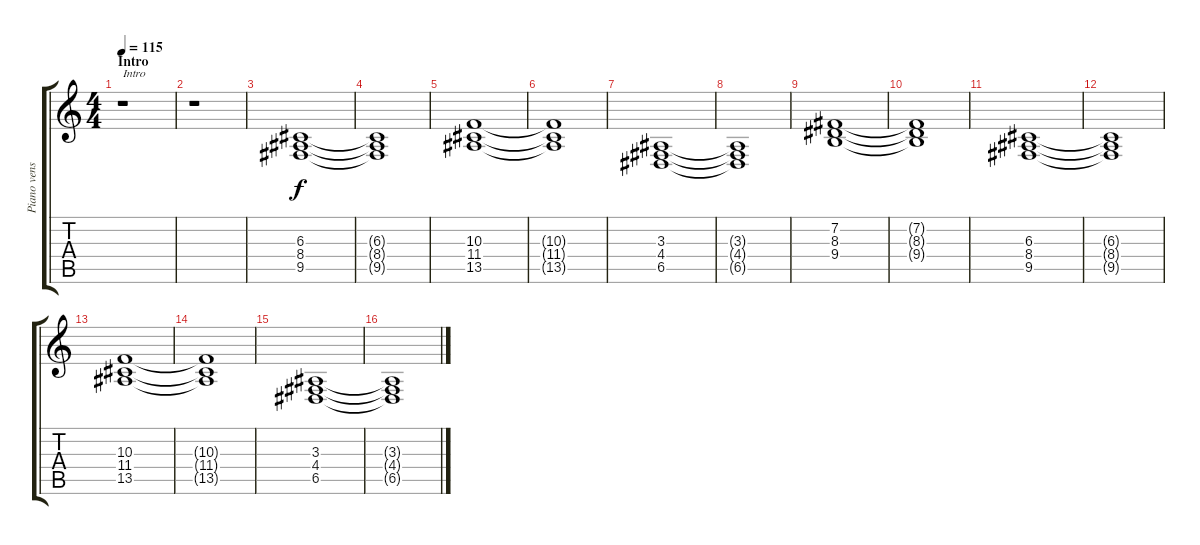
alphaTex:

\track ("Piano venstre hånd" "Piano vens") {instrument acousticgrandpiano}
\staff {score tabs}
\tuning (E4 B3 G3 D3 A2 E2) {hide}
\ts (4 4)
\section ("" "Intro")
\tempo 115
\clef g2
\ks c
r.1{txt "Intro" dy f instrument acousticgrandpiano} |
r.1 |
(6.3 8.4 9.5).1 |
(6.3{t} 8.4{t} 9.5{t}).1 |
(10.3 11.4 13.5).1 |
(10.3{t} 11.4{t} 13.5{t}).1 |
(3.3 4.4 6.5).1 |
(3.3{t} 4.4{t} 6.5{t}).1 |
(7.2 8.3 9.4).1 |
(7.2{t} 8.3{t} 9.4{t}).1 |
(6.3 8.4 9.5).1 |
(6.3{t} 8.4{t} 9.5{t}).1 |
(10.3 11.4 13.5).1 |
(10.3{t} 11.4{t} 13.5{t}).1 |
(3.3 4.4 6.5).1 |
(3.3{t} 4.4{t} 6.5{t}).1
